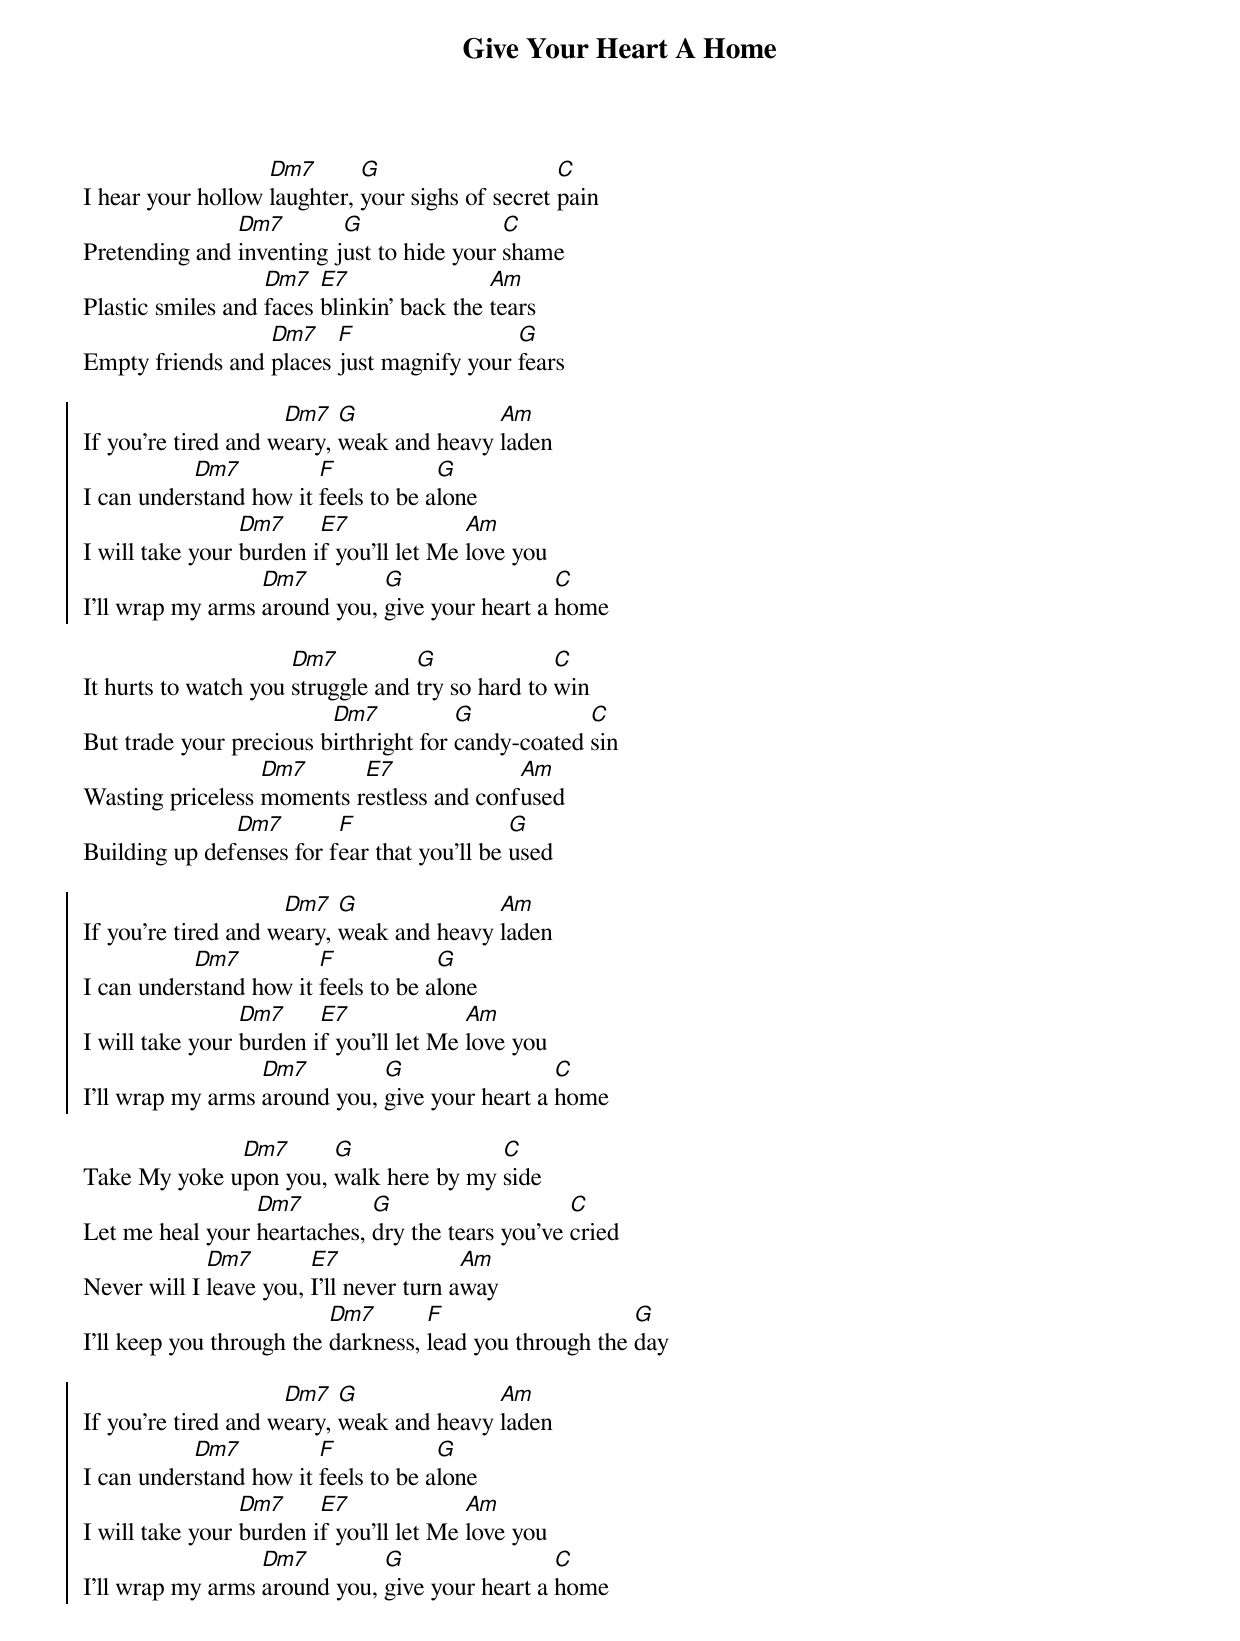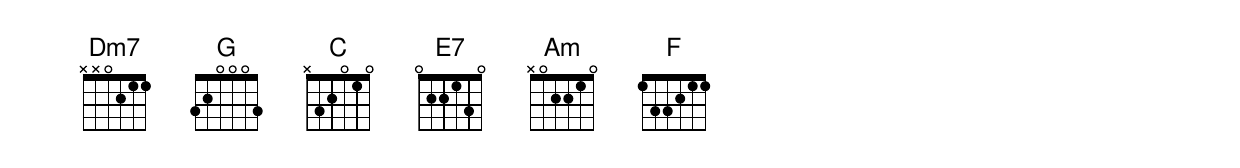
{title: Give Your Heart A Home}
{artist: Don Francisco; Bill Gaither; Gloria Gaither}

{!Start_of_part}
{!End_of_part}

{!Start_of_part:Verse 1}
I hear your hollow [Dm7]laughter, [G]your sighs of secret [C]pain
Pretending and [Dm7]inventing j[G]ust to hide your [C]shame
Plastic smiles and [Dm7]faces [E7]blinkin' back the [Am]tears
Empty friends and [Dm7]places [F]just magnify your [G]fears
{!End_of_part}

{start_of_chorus}
If you're tired and w[Dm7]eary, [G]weak and heavy [Am]laden
I can under[Dm7]stand how it [F]feels to be a[G]lone
I will take your [Dm7]burden i[E7]f you'll let Me [Am]love you
I'll wrap my arms [Dm7]around you, [G]give your heart a [C]home
{end_of_chorus}

{!Start_of_part:Verse 2}
It hurts to watch you [Dm7]struggle and [G]try so hard to [C]win
But trade your precious b[Dm7]irthright for [G]candy-coated [C]sin
Wasting priceless [Dm7]moments r[E7]estless and conf[Am]used
Building up def[Dm7]enses for f[F]ear that you'll be [G]used
{!End_of_part}

{start_of_chorus}
If you're tired and w[Dm7]eary, [G]weak and heavy [Am]laden
I can under[Dm7]stand how it [F]feels to be a[G]lone
I will take your [Dm7]burden i[E7]f you'll let Me [Am]love you
I'll wrap my arms [Dm7]around you, [G]give your heart a [C]home
{end_of_chorus}

{!Start_of_part:Verse 3}
Take My yoke u[Dm7]pon you, [G]walk here by my [C]side
Let me heal your [Dm7]heartaches, [G]dry the tears you've [C]cried
Never will I [Dm7]leave you, [E7]I'll never turn a[Am]way
I'll keep you through the [Dm7]darkness, [F]lead you through the [G]day
{!End_of_part}

{start_of_chorus}
If you're tired and w[Dm7]eary, [G]weak and heavy [Am]laden
I can under[Dm7]stand how it [F]feels to be a[G]lone
I will take your [Dm7]burden i[E7]f you'll let Me [Am]love you
I'll wrap my arms [Dm7]around you, [G]give your heart a [C]home
{end_of_chorus}
